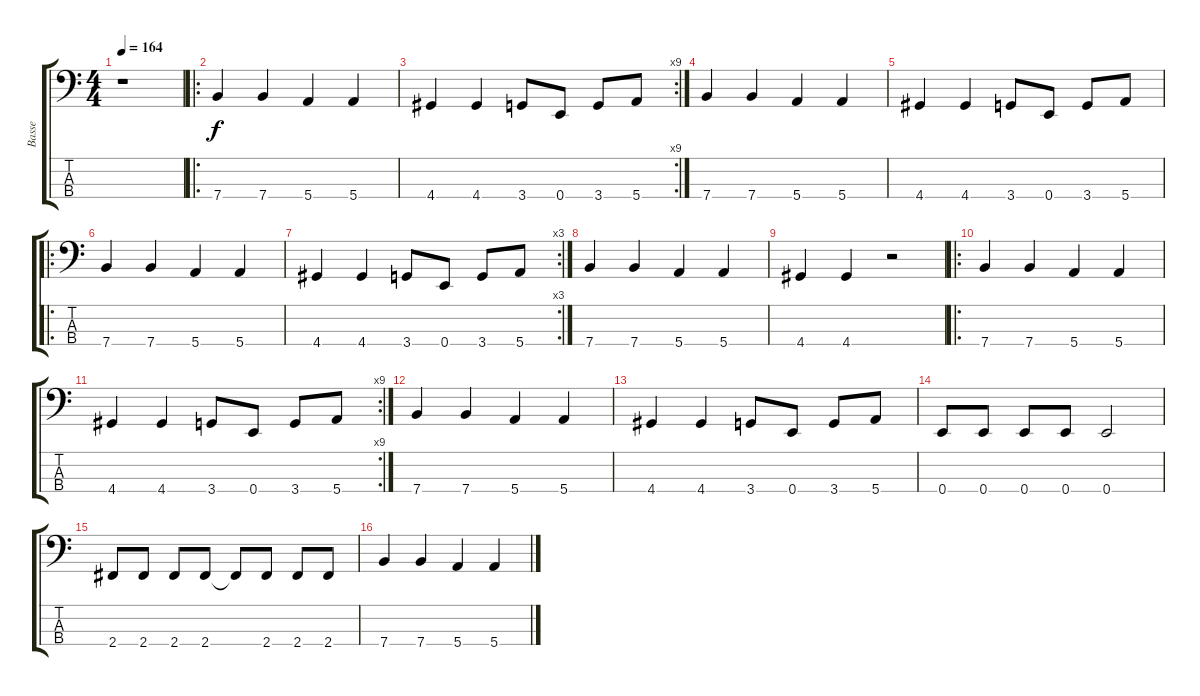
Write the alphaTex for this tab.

\track ("Basse" "Basse") {instrument electricbassfinger}
\staff {score tabs}
\tuning (G2 D2 A1 E1) {hide}
\ts (4 4)
\tempo 164
\clef f4
\ks c
r.1{dy f instrument electricbassfinger} |
\ro
7.4.4 7.4.4 5.4.4 5.4.4 |
\rc 9
4.4.4 4.4.4 3.4.8 0.4.8 3.4.8 5.4.8 |
7.4.4 7.4.4 5.4.4 5.4.4 |
4.4.4 4.4.4 3.4.8 0.4.8 3.4.8 5.4.8 |
\ro
7.4.4 7.4.4 5.4.4 5.4.4 |
\rc 3
4.4.4 4.4.4 3.4.8 0.4.8 3.4.8 5.4.8 |
7.4.4 7.4.4 5.4.4 5.4.4 |
4.4.4 4.4.4 r.2 |
\ro
7.4.4 7.4.4 5.4.4 5.4.4 |
\rc 9
4.4.4 4.4.4 3.4.8 0.4.8 3.4.8 5.4.8 |
7.4.4 7.4.4 5.4.4 5.4.4 |
4.4.4 4.4.4 3.4.8 0.4.8 3.4.8 5.4.8 |
0.4.8 0.4.8 0.4.8 0.4.8 0.4.2 |
2.4.8 2.4.8 2.4.8 2.4.8 2.4{t}.8 2.4.8 2.4.8 2.4.8 |
7.4.4 7.4.4 5.4.4 5.4.4
